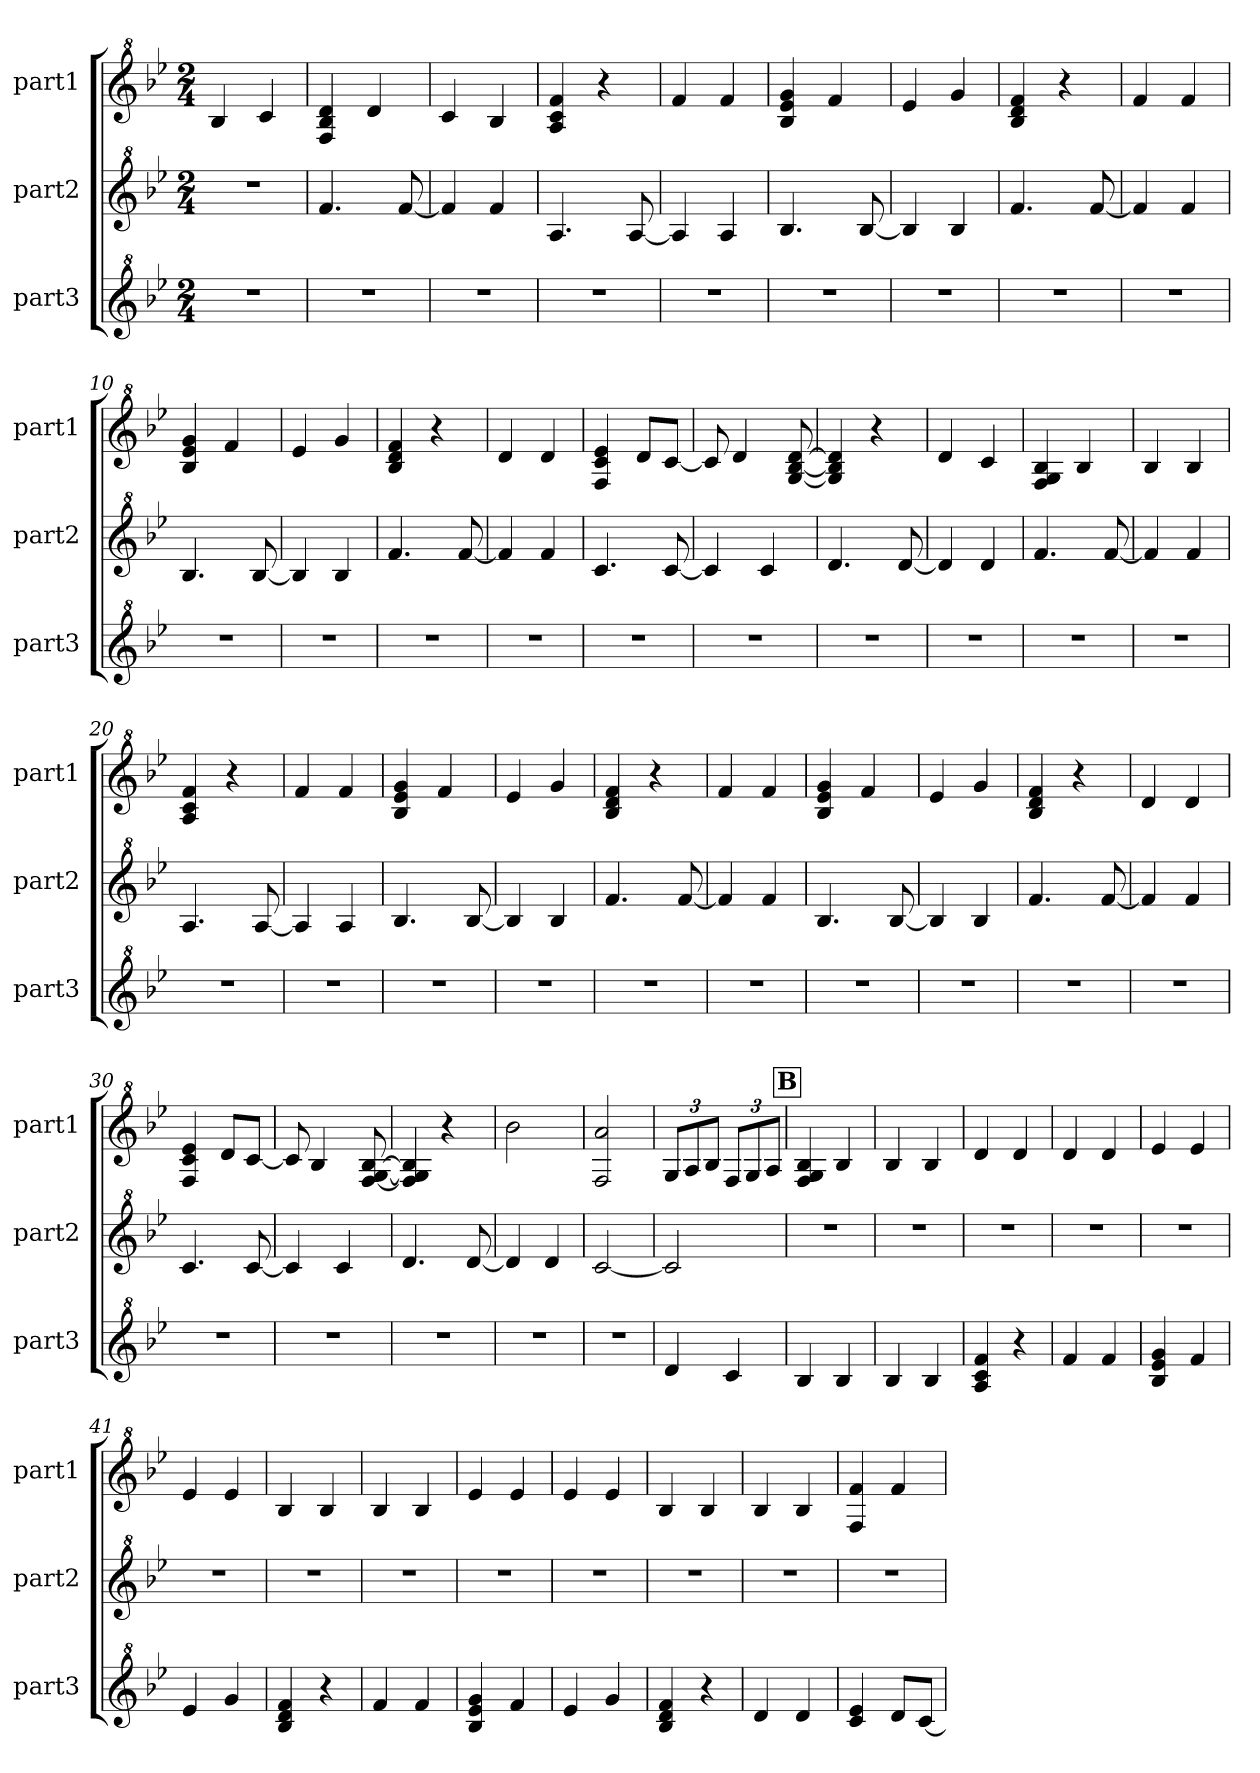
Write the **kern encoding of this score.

**kern	**kern	**kern
*part3	*part2	*part1
*staff3	*staff2	*staff1
*I"part3	*I"part2	*I"part1
*I'part3	*I'part2	*I'part1
*clefG^2	*clefG^2	*clefG^2
*k[b-e-]	*k[b-e-]	*k[b-e-]
*M2/4	*M2/4	*M2/4
*MM215	*MM215	*MM215
=1	=1	=1
2r	2r	4b-i/
.	.	4ccj/
=2	=2	=2
2r	4.ffZ/	4fZ/ 4b-i/ 4ddV/
.	.	4ddV/
.	[8ffZ/	.
=3	=3	=3
2r	4ffZ/]	4ccj/
.	4ffZ/	4b-i/
=4	=4	=4
2r	4.ai/	4ai/ 4ccj/ 4ffZ/
.	.	4r
.	[8ai/	.
=5	=5	=5
2r	4ai/]	4ffZ/
.	4ai/	4ffZ/
=6	=6	=6
2r	4.b-i/	4b-i/ 4ee-V/ 4ggZ/
.	.	4ffZ/
.	[8b-i/	.
=7	=7	=7
2r	4b-i/]	4ee-V/
.	4b-i/	4ggZ/
=8	=8	=8
2r	4.ffZ/	4b-i/ 4ddV/ 4ffZ/
.	.	4r
.	[8ffZ/	.
=9	=9	=9
2r	4ffZ/]	4ffZ/
.	4ffZ/	4ffZ/
!!LO:LB:g=z
=10	=10	=10
2r	4.b-i/	4b-i/ 4ee-V/ 4ggZ/
.	.	4ffZ/
.	[8b-i/	.
=11	=11	=11
2r	4b-i/]	4ee-V/
.	4b-i/	4ggZ/
=12	=12	=12
2r	4.ffZ/	4b-i/ 4ddV/ 4ffZ/
.	.	4r
.	[8ffZ/	.
=13	=13	=13
2r	4ffZ/]	4ddV/
.	4ffZ/	4ddV/
=14	=14	=14
2r	4.ccj/	4fZ/ 4ccj/ 4ee-V/
.	.	8ddV/L
.	[8ccj/	[8ccj/J
=15	=15	=15
2r	4ccj/]	8ccj/]
.	.	4ddV/
.	4ccj/	.
.	.	[8gZ/ [8b-i/ [8ddV/
=16	=16	=16
2r	4.ddV/	4gZ/] 4b-i/] 4ddV/]
.	.	4r
.	[8ddV/	.
=17	=17	=17
2r	4ddV/]	4ddV/
.	4ddV/	4ccj/
=18	=18	=18
2r	4.ffZ/	4fZ/ 4gZ/ 4b-i/
.	.	4b-i/
.	[8ffZ/	.
!!LO:LB:g=z
=19	=19	=19
2r	4ffZ/]	4b-i/
.	4ffZ/	4b-i/
=20	=20	=20
2r	4.ai/	4ai/ 4ccj/ 4ffZ/
.	.	4r
.	[8ai/	.
=21	=21	=21
2r	4ai/]	4ffZ/
.	4ai/	4ffZ/
=22	=22	=22
2r	4.b-i/	4b-i/ 4ee-V/ 4ggZ/
.	.	4ffZ/
.	[8b-i/	.
=23	=23	=23
2r	4b-i/]	4ee-V/
.	4b-i/	4ggZ/
=24	=24	=24
2r	4.ffZ/	4b-i/ 4ddV/ 4ffZ/
.	.	4r
.	[8ffZ/	.
=25	=25	=25
2r	4ffZ/]	4ffZ/
.	4ffZ/	4ffZ/
=26	=26	=26
2r	4.b-i/	4b-i/ 4ee-V/ 4ggZ/
.	.	4ffZ/
.	[8b-i/	.
=27	=27	=27
2r	4b-i/]	4ee-V/
.	4b-i/	4ggZ/
!!LO:LB:g=z
=28	=28	=28
2r	4.ffZ/	4b-i/ 4ddV/ 4ffZ/
.	.	4r
.	[8ffZ/	.
=29	=29	=29
2r	4ffZ/]	4ddV/
.	4ffZ/	4ddV/
=30	=30	=30
2r	4.ccj/	4fZ/ 4ccj/ 4ee-V/
.	.	8ddV/L
.	[8ccj/	[8ccj/J
=31	=31	=31
2r	4ccj/]	8ccj/]
.	.	4b-i/
.	4ccj/	.
.	.	[8fZ/ [8gZ/ [8b-i/
=32	=32	=32
2r	4.ddV/	4fZ/] 4gZ/] 4b-i/]
.	.	4r
.	[8ddV/	.
=33	=33	=33
2r	4ddV/]	2bb-i\
.	4ddV/	.
=34	=34	=34
2r	[2ccj/	2fZ/ 2aai/
=35	=35	=35
*	*	*Xbrackettup
4ddV/	2ccj/]	12gZ/L
.	.	12ai/
.	.	12b-i/J
4ccj/	.	12fZ/L
.	.	12gZ/
.	.	12ai/J
!!LO:PB:g=z
!!LO:REH:place=s1:a:B:fs=14:t=B
=36	=36	=36
4b-i/	2r	4fZ/ 4gZ/ 4b-i/
4b-i/	.	4b-i/
=37	=37	=37
4b-i/	2r	4b-i/
4b-i/	.	4b-i/
=38	=38	=38
4ai/ 4ccj/ 4ffZ/	2r	4ddV/
4r	.	4ddV/
=39	=39	=39
4ffZ/	2r	4ddV/
4ffZ/	.	4ddV/
=40	=40	=40
4b-i/ 4ee-V/ 4ggZ/	2r	4ee-V/
4ffZ/	.	4ee-V/
=41	=41	=41
4ee-V/	2r	4ee-V/
4ggZ/	.	4ee-V/
=42	=42	=42
4b-i/ 4ddV/ 4ffZ/	2r	4b-i/
4r	.	4b-i/
=43	=43	=43
4ffZ/	2r	4b-i/
4ffZ/	.	4b-i/
=44	=44	=44
4b-i/ 4ee-V/ 4ggZ/	2r	4ee-V/
4ffZ/	.	4ee-V/
=45	=45	=45
4ee-V/	2r	4ee-V/
4ggZ/	.	4ee-V/
=46	=46	=46
4b-i/ 4ddV/ 4ffZ/	2r	4b-i/
4r	.	4b-i/
!!LO:LB:g=z
=47	=47	=47
4ddV/	2r	4b-i/
4ddV/	.	4b-i/
=48	=48	=48
4ccj/ 4ee-V/	2r	4fZ/ 4ffZ/
8ddV/L	.	4ffZ/
[8ccj/J	.	.
=	=	=
*-	*-	*-
